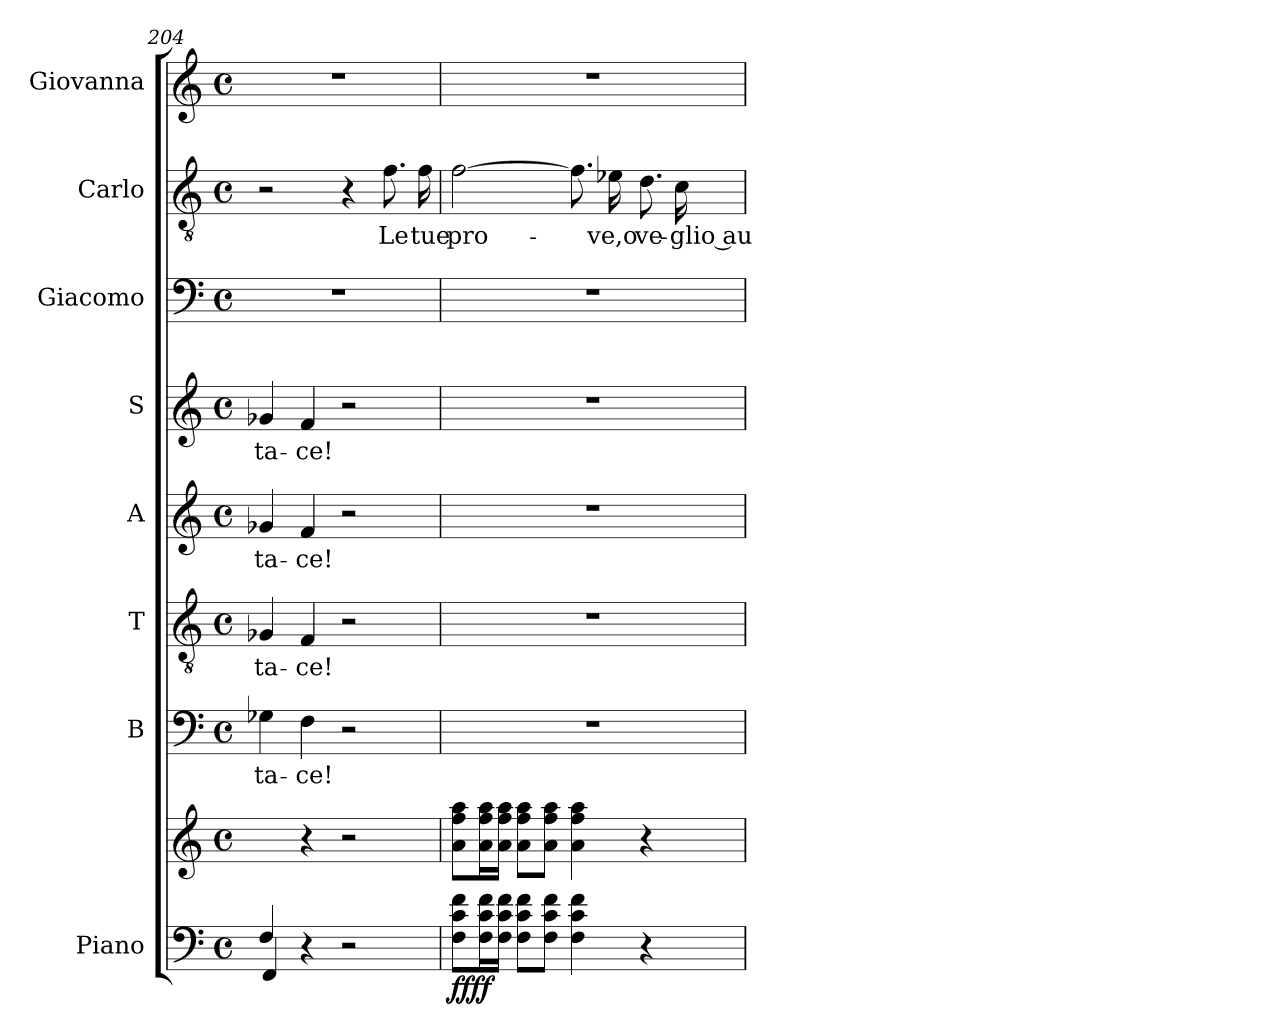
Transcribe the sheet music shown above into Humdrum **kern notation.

**kern	**kern	**dynam	**kern	**text	**kern	**text	**kern	**text	**kern	**text	**kern	**kern	**text	**kern
*part8	*part8	*part8	*part7	*part7	*part6	*part6	*part5	*part5	*part4	*part4	*part3	*part2	*part2	*part1
*staff9	*staff8	*staff8/9	*staff7	*staff7	*staff6	*staff6	*staff5	*staff5	*staff4	*staff4	*staff3	*staff2	*staff2	*staff1
*I"Piano	*	*	*I"B	*	*I"T	*	*I"A	*	*I"S	*	*I"Giacomo	*I"Carlo	*	*I"Giovanna
*I'Pno	*	*	*I'B	*	*I'T	*	*I'A	*	*I'S	*	*	*	*	*
*clefF4	*clefG2	*	*clefF4	*	*clefGv2	*	*clefG2	*	*clefG2	*	*clefF4	*clefGv2	*	*clefG2
*k[]	*k[]	*	*k[]	*	*k[]	*	*k[]	*	*k[]	*	*k[]	*k[]	*	*k[]
*M4/4	*M4/4	*	*M4/4	*	*M4/4	*	*M4/4	*	*M4/4	*	*M4/4	*M4/4	*	*M4/4
*met(c)	*met(c)	*	*met(c)	*	*met(c)	*	*met(c)	*	*met(c)	*	*met(c)	*met(c)	*	*met(c)
=204	=204	=204	=204	=204	=204	=204	=204	=204	=204	=204	=204	=204	=204	=204
*^	*	*	*	*	*	*	*	*	*	*	*	*	*	*
!	!	!	!	!	!LO:LY:b	!	!LO:LY:b	!	!LO:LY:b	!	!LO:LY:b	!	!	!	!
4F/	4FF/	4ryy	.	4G-X\	ta-	4G-X/	ta-	4g-X/	ta-	4g-X/	ta-	1r	2r	.	1r
!	!	!	!	!	!LO:LY:b	!	!LO:LY:b	!	!LO:LY:b	!	!LO:LY:b	!	!	!	!
2.ryy	4r	4r	.	4F\	-ce!	4F/	-ce!	4f/	-ce!	4f/	-ce!	.	.	.	.
.	2r	2r	.	2r	.	2r	.	2r	.	2r	.	.	4r	.	.
!	!	!	!	!	!	!	!	!	!	!	!	!	!	!LO:LY:b	!
.	.	.	.	.	.	.	.	.	.	.	.	.	8.f\	Le	.
!	!	!	!	!	!	!	!	!	!	!	!	!	!	!LO:LY:b	!
.	.	.	.	.	.	.	.	.	.	.	.	.	16f\	tue	.
*v	*v	*	*	*	*	*	*	*	*	*	*	*	*	*	*
=205	=205	=205	=205	=205	=205	=205	=205	=205	=205	=205	=205	=205	=205	=205
!	!	!LO:DY:b=2	!	!	!	!	!	!	!	!	!	!	!LO:LY:b	!
!	!	!LO:DY:n=1:b	!	!	!	!	!	!	!	!	!	!	!	!
8F\ 8c\ 8f\L	8a\ 8ff\ 8aa\L	ff ff	1r	.	1r	.	1r	.	1r	.	1r	[2f\	pro-	1r
16F\ 16c\ 16f\L	16a\ 16ff\ 16aa\L	.	.	.	.	.	.	.	.	.	.	.	.	.
16F\ 16c\ 16f\JJ	16a\ 16ff\ 16aa\JJ	.	.	.	.	.	.	.	.	.	.	.	.	.
8F\ 8c\ 8f\L	8a\ 8ff\ 8aa\L	.	.	.	.	.	.	.	.	.	.	.	.	.
8F\ 8c\ 8f\J	8a\ 8ff\ 8aa\J	.	.	.	.	.	.	.	.	.	.	.	.	.
4F\ 4c\ 4f\	4a\ 4ff\ 4aa\	.	.	.	.	.	.	.	.	.	.	8.f\]	.	.
!	!	!	!	!	!	!	!	!	!	!	!	!	!LO:LY:b	!
.	.	.	.	.	.	.	.	.	.	.	.	16e-X\	-ve,o	.
!	!	!	!	!	!	!	!	!	!	!	!	!	!LO:LY:b	!
4r	4r	.	.	.	.	.	.	.	.	.	.	8.d\	ve-	.
!	!	!	!	!	!	!	!	!	!	!	!	!	!LO:LY:b	!
.	.	.	.	.	.	.	.	.	.	.	.	16c\	-glio au-	.
=	=	=	=	=	=	=	=	=	=	=	=	=	=	=
*-	*-	*-	*-	*-	*-	*-	*-	*-	*-	*-	*-	*-	*-	*-
